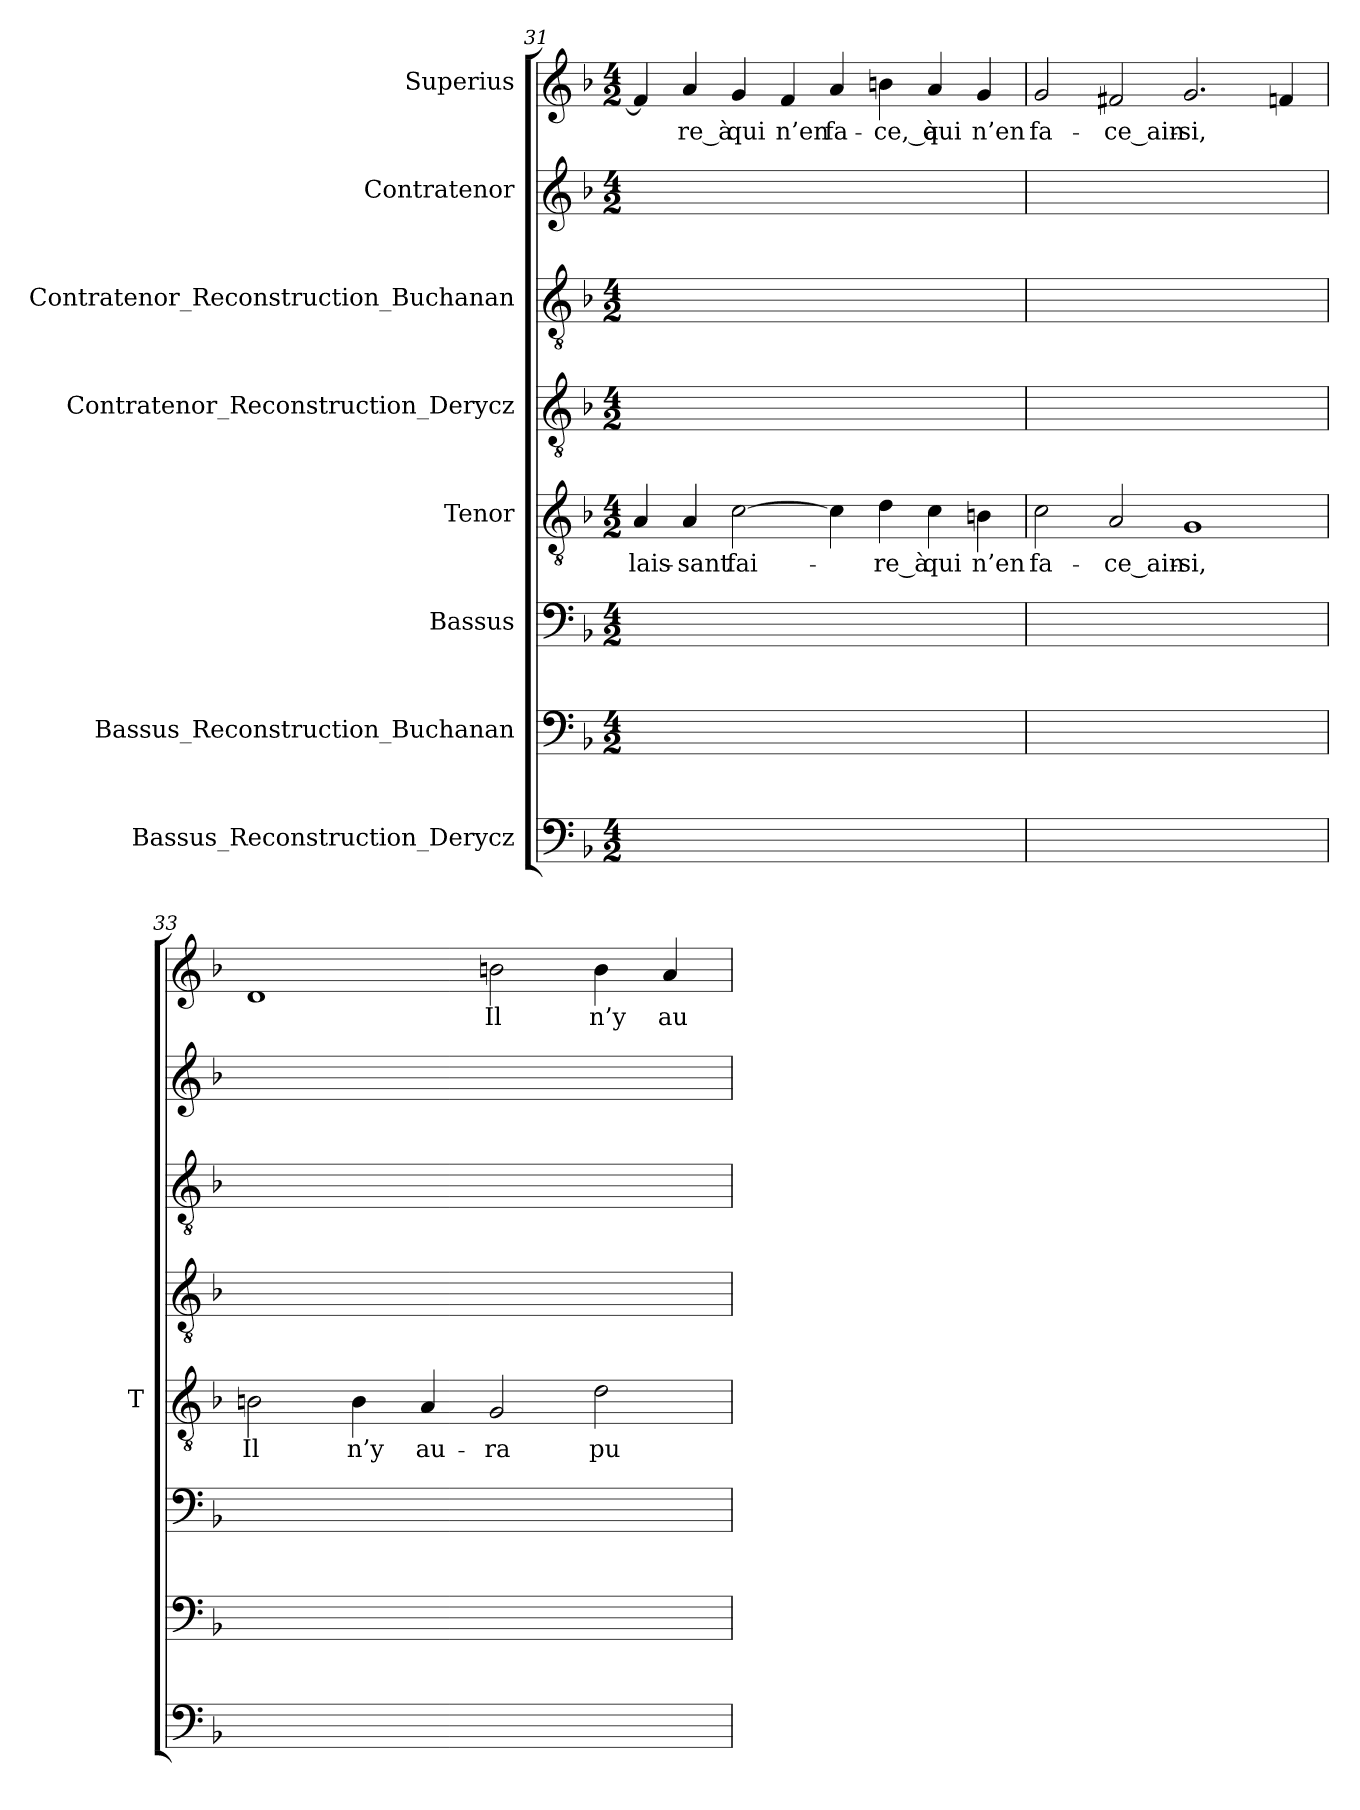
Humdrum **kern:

**kern	**kern	**kern	**kern	**text	**kern	**kern	**kern	**kern	**text
*part8	*part7	*part6	*part5	*part5	*part4	*part3	*part2	*part1	*part1
*staff8	*staff7	*staff6	*staff5	*staff5	*staff4	*staff3	*staff2	*staff1	*staff1
*I"Bassus_Reconstruction_Derycz	*I"Bassus_Reconstruction_Buchanan	*I"Bassus	*I"Tenor	*	*I"Contratenor_Reconstruction_Derycz	*I"Contratenor_Reconstruction_Buchanan	*I"Contratenor	*I"Superius	*
*	*	*	*I'T	*	*	*	*	*	*
*clefF4	*clefF4	*clefF4	*clefGv2	*	*clefGv2	*clefGv2	*clefG2	*clefG2	*
*k[b-]	*k[b-]	*k[b-]	*k[b-]	*	*k[b-]	*k[b-]	*k[b-]	*k[b-]	*
*M4/2	*M4/2	*M4/2	*M4/2	*	*M4/2	*M4/2	*M4/2	*M4/2	*
=31	=31	=31	=31	=31	=31	=31	=31	=31	=31
0ryy	0ryy	0ryy	4A	lais-	0ryy	0ryy	0ryy	4f]	.
.	.	.	4A	-sant	.	.	.	4a	-re_à
.	.	.	[2c	fai-	.	.	.	4g	-qui
.	.	.	.	.	.	.	.	4f	-n’en
.	.	.	4c]	.	.	.	.	4a	fa-
.	.	.	4d	-re_à	.	.	.	4b	-ce,_à
.	.	.	4c	-qui	.	.	.	4a	-qui
.	.	.	4B	-n’en	.	.	.	4g	-n’en
=32	=32	=32	=32	=32	=32	=32	=32	=32	=32
0ryy	0ryy	0ryy	2c	fa-	0ryy	0ryy	0ryy	2g	fa-
.	.	.	2A	ce_ain-	.	.	.	2f#X	ce_ain-
.	.	.	1G	-si,	.	.	.	2.g	-si,
.	.	.	.	.	.	.	.	4f	.
=33	=33	=33	=33	=33	=33	=33	=33	=33	=33
0ryy	0ryy	0ryy	2B	-Il	0ryy	0ryy	0ryy	1d	.
.	.	.	4B	-n’y	.	.	.	.	.
.	.	.	4A	au-	.	.	.	.	.
.	.	.	2G	-ra	.	.	.	2b	-Il
.	.	.	2d	pu-	.	.	.	4b	-n’y
.	.	.	.	.	.	.	.	4a	au-
=	=	=	=	=	=	=	=	=	=
*-	*-	*-	*-	*-	*-	*-	*-	*-	*-
